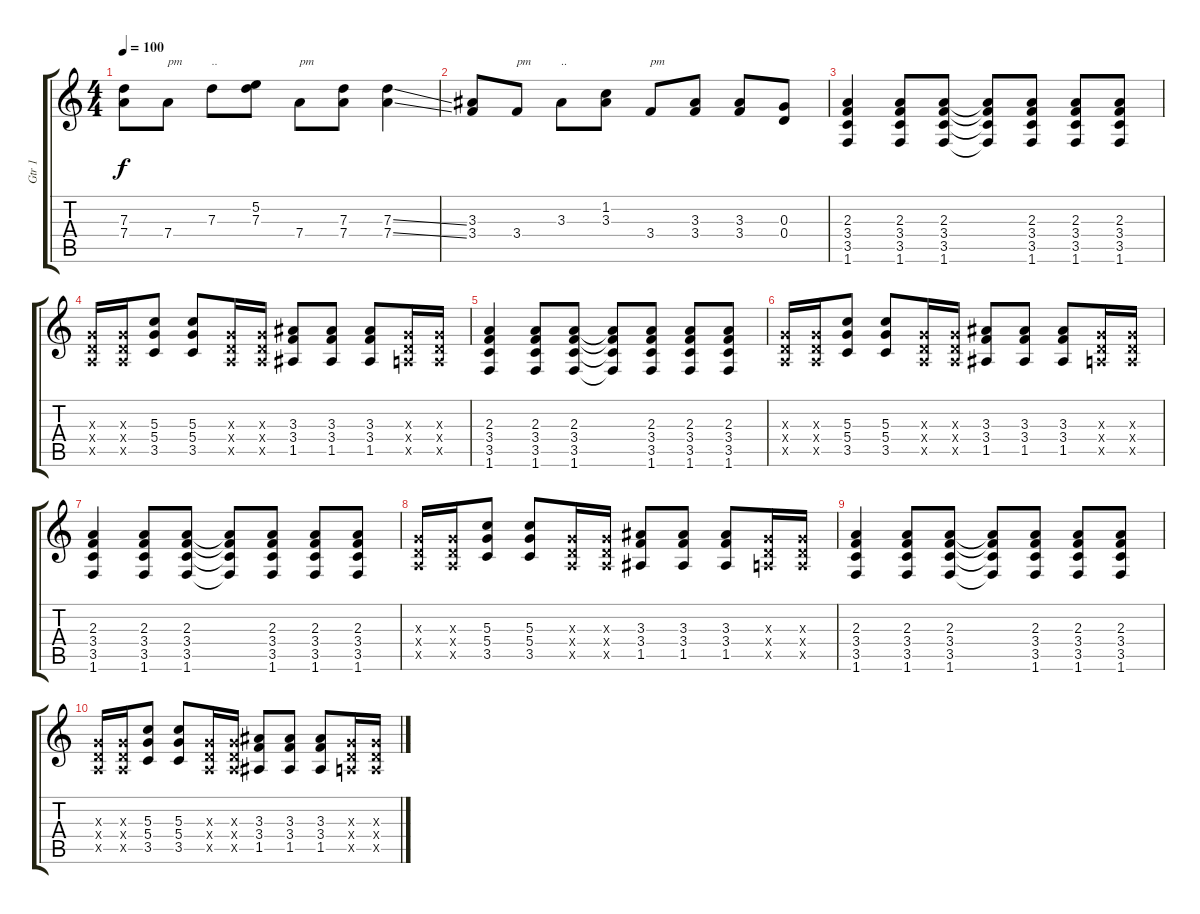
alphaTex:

\track ("Gtr 1" "Gtr 1") {instrument distortionguitar}
\staff {score tabs}
\tuning (E4 B3 G3 D3 A2 E2) {hide}
\ts (4 4)
\tempo 100
\clef g2
\ks c
(7.3 7.4).8{dy f} 7.4.8{txt "pm"} 7.3.8{txt ".."} (5.2 7.3).8 7.4.8{txt "pm"} (7.3 7.4).8 (7.3{ss} 7.4{ss}).4 |
(3.3 3.4).8 3.4.8{txt "pm"} 3.3.8{txt ".."} (1.2 3.3).8 3.4.8{txt "pm"} (3.3 3.4).8 (3.3 3.4).8 (0.3 0.4).8 |
(2.3 3.4 3.5 1.6).4 (2.3 3.4 3.5 1.6).8 (2.3 3.4 3.5 1.6).8 (2.3{t} 3.4{t} 3.5{t} 1.6{t}).8 (2.3 3.4 3.5 1.6).8 (2.3 3.4 3.5 1.6).8 (2.3 3.4 3.5 1.6).8 |
(0.3{x} 0.4{x} 0.5{x}).16 (0.3{x} 0.4{x} 0.5{x}).16 (5.3 5.4 3.5).8 (5.3 5.4 3.5).8 (0.3{x} 0.4{x} 0.5{x}).16 (0.3{x} 0.4{x} 0.5{x}).16 (3.3 3.4 1.5).8 (3.3 3.4 1.5).8 (3.3 3.4 1.5).8 (0.3{x} 0.4{x} 0.5{x}).16 (0.3{x} 0.4{x} 0.5{x}).16 |
(2.3 3.4 3.5 1.6).4 (2.3 3.4 3.5 1.6).8 (2.3 3.4 3.5 1.6).8 (2.3{t} 3.4{t} 3.5{t} 1.6{t}).8 (2.3 3.4 3.5 1.6).8 (2.3 3.4 3.5 1.6).8 (2.3 3.4 3.5 1.6).8 |
(0.3{x} 0.4{x} 0.5{x}).16 (0.3{x} 0.4{x} 0.5{x}).16 (5.3 5.4 3.5).8 (5.3 5.4 3.5).8 (0.3{x} 0.4{x} 0.5{x}).16 (0.3{x} 0.4{x} 0.5{x}).16 (3.3 3.4 1.5).8 (3.3 3.4 1.5).8 (3.3 3.4 1.5).8 (0.3{x} 0.4{x} 0.5{x}).16 (0.3{x} 0.4{x} 0.5{x}).16 |
(2.3 3.4 3.5 1.6).4 (2.3 3.4 3.5 1.6).8 (2.3 3.4 3.5 1.6).8 (2.3{t} 3.4{t} 3.5{t} 1.6{t}).8 (2.3 3.4 3.5 1.6).8 (2.3 3.4 3.5 1.6).8 (2.3 3.4 3.5 1.6).8 |
(0.3{x} 0.4{x} 0.5{x}).16 (0.3{x} 0.4{x} 0.5{x}).16 (5.3 5.4 3.5).8 (5.3 5.4 3.5).8 (0.3{x} 0.4{x} 0.5{x}).16 (0.3{x} 0.4{x} 0.5{x}).16 (3.3 3.4 1.5).8 (3.3 3.4 1.5).8 (3.3 3.4 1.5).8 (0.3{x} 0.4{x} 0.5{x}).16 (0.3{x} 0.4{x} 0.5{x}).16 |
(2.3 3.4 3.5 1.6).4 (2.3 3.4 3.5 1.6).8 (2.3 3.4 3.5 1.6).8 (2.3{t} 3.4{t} 3.5{t} 1.6{t}).8 (2.3 3.4 3.5 1.6).8 (2.3 3.4 3.5 1.6).8 (2.3 3.4 3.5 1.6).8 |
(0.3{x} 0.4{x} 0.5{x}).16 (0.3{x} 0.4{x} 0.5{x}).16 (5.3 5.4 3.5).8 (5.3 5.4 3.5).8 (0.3{x} 0.4{x} 0.5{x}).16 (0.3{x} 0.4{x} 0.5{x}).16 (3.3 3.4 1.5).8 (3.3 3.4 1.5).8 (3.3 3.4 1.5).8 (0.3{x} 0.4{x} 0.5{x}).16 (0.3{x} 0.4{x} 0.5{x}).16
